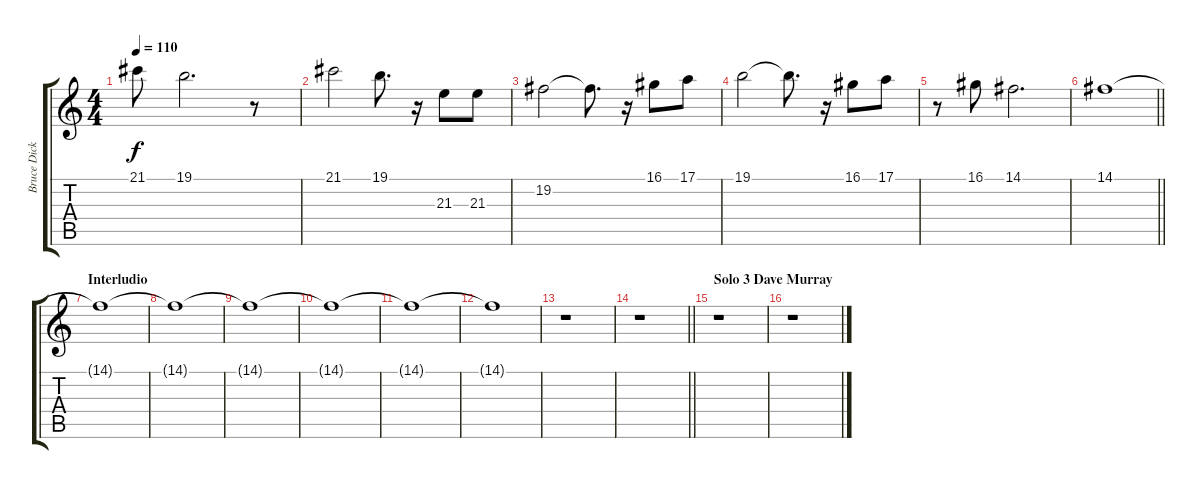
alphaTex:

\track ("Bruce Dickinson" "Bruce Dick") {instrument lead2sawtooth}
\staff {score tabs}
\tuning (E4 B3 G3 D3 A2 E2) {hide}
\ts (4 4)
\tempo 110
\clef g2
\ks c
21.1.8{dy f} 19.1.2{d} r.8 |
21.1.2 19.1.8{d} r.16 21.3.8 21.3.8 |
19.2.2 19.2{t}.8{d} r.16 16.1.8 17.1.8 |
19.1.2 19.1{t}.8{d} r.16 16.1.8 17.1.8 |
r.8 16.1.8 14.1.2{d} |
\barLineRight lightlight
14.1.1 |
\section ("" "Interludio")
14.1{t}.1 |
14.1{t}.1 |
14.1{t}.1 |
14.1{t}.1 |
14.1{t}.1 |
14.1{t}.1 |
r.1 |
\barLineRight lightlight
r.1 |
\section ("" "Solo 3 Dave Murray")
r.1 |
r.1
